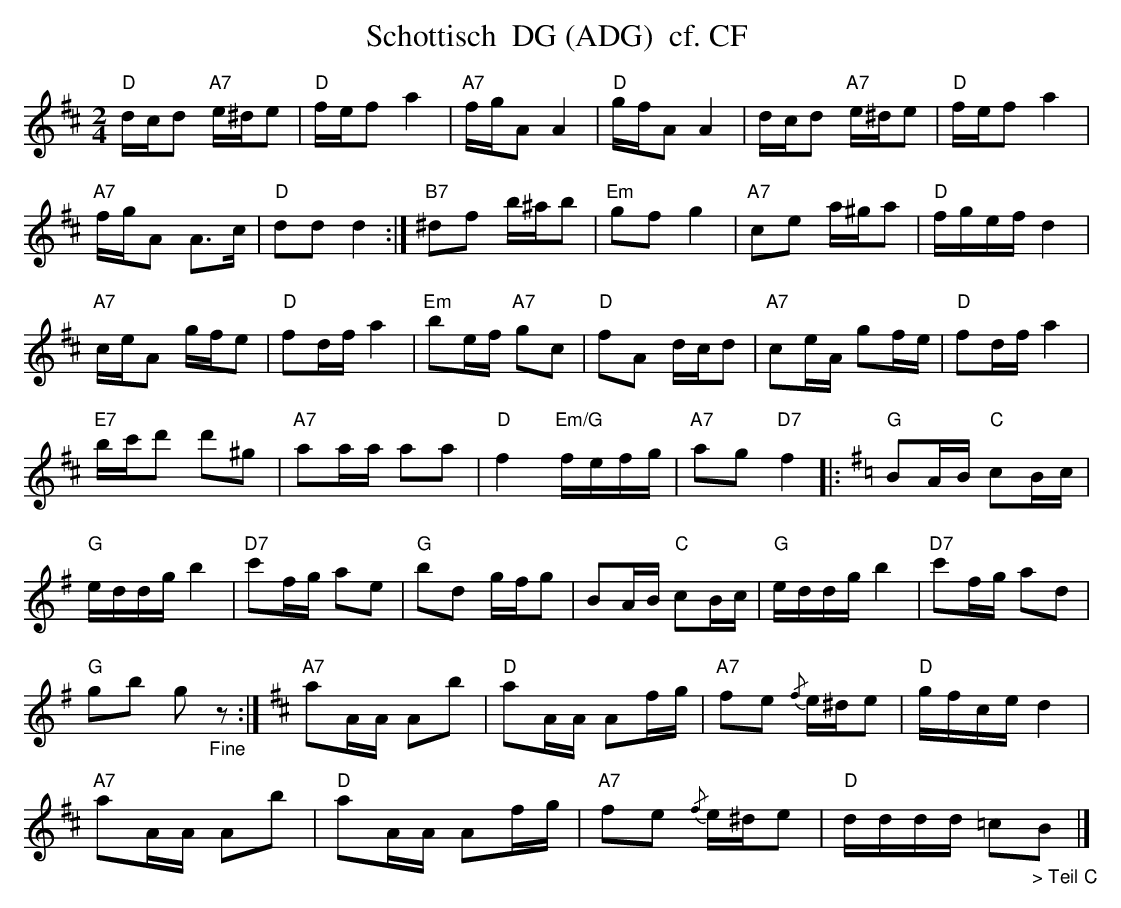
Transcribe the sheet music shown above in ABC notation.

X:1
T:Schottisch  DG (ADG)  cf. CF
M:2/4
L:1/16
K:Dmaj%%MIDI gchordon
"D"dcd2 "A7"e^de2 | "D"fef2a4 | "A7"fgA2A4 | "D"gfA2 A4 | dcd2 "A7"e^de2 | "D"fef2a4 |
"A7"fgA2 A3c | "D"d2d2d4 :| "B7"^d2f2 b^ab2 | "Em"g2f2g4 | "A7"c2e2 a^ga2 | "D"fgefd4 |
"A7"ceA2 gfe2 | "D"f2dfa4 | "Em"b2ef "A7"g2c2 | "D"f2A2 dcd2 | "A7"c2eA g2fe | "D"f2dfa4 |
"E7"bc'd'2 d'2^g2 | "A7"a2aa a2a2 | "D"f4 "Em/G"fefg | "A7"a2g2"D7"f4 |: [K:Gmaj] "G"B2AB "C"c2Bc |
"G"eddgb4 | "D7"c'2fg a2e2 | "G"b2d2 gfg2 | B2AB "C"c2Bc | "G"eddgb4 | "D7"c'2fg a2d2 |
"G"g2b2 g2"_Fine"z2 :| [K:Dmaj] "A7"a2AA A2b2 | "D"a2AA A2fg | "A7"f2e2 {/f}e^de2 | "D"gfced4 |
"A7"a2AA A2b2 | "D"a2AA A2fg | "A7"f2e2 {/f}e^de2 | "D"dddd =c2"_> Teil C"B2 |]
